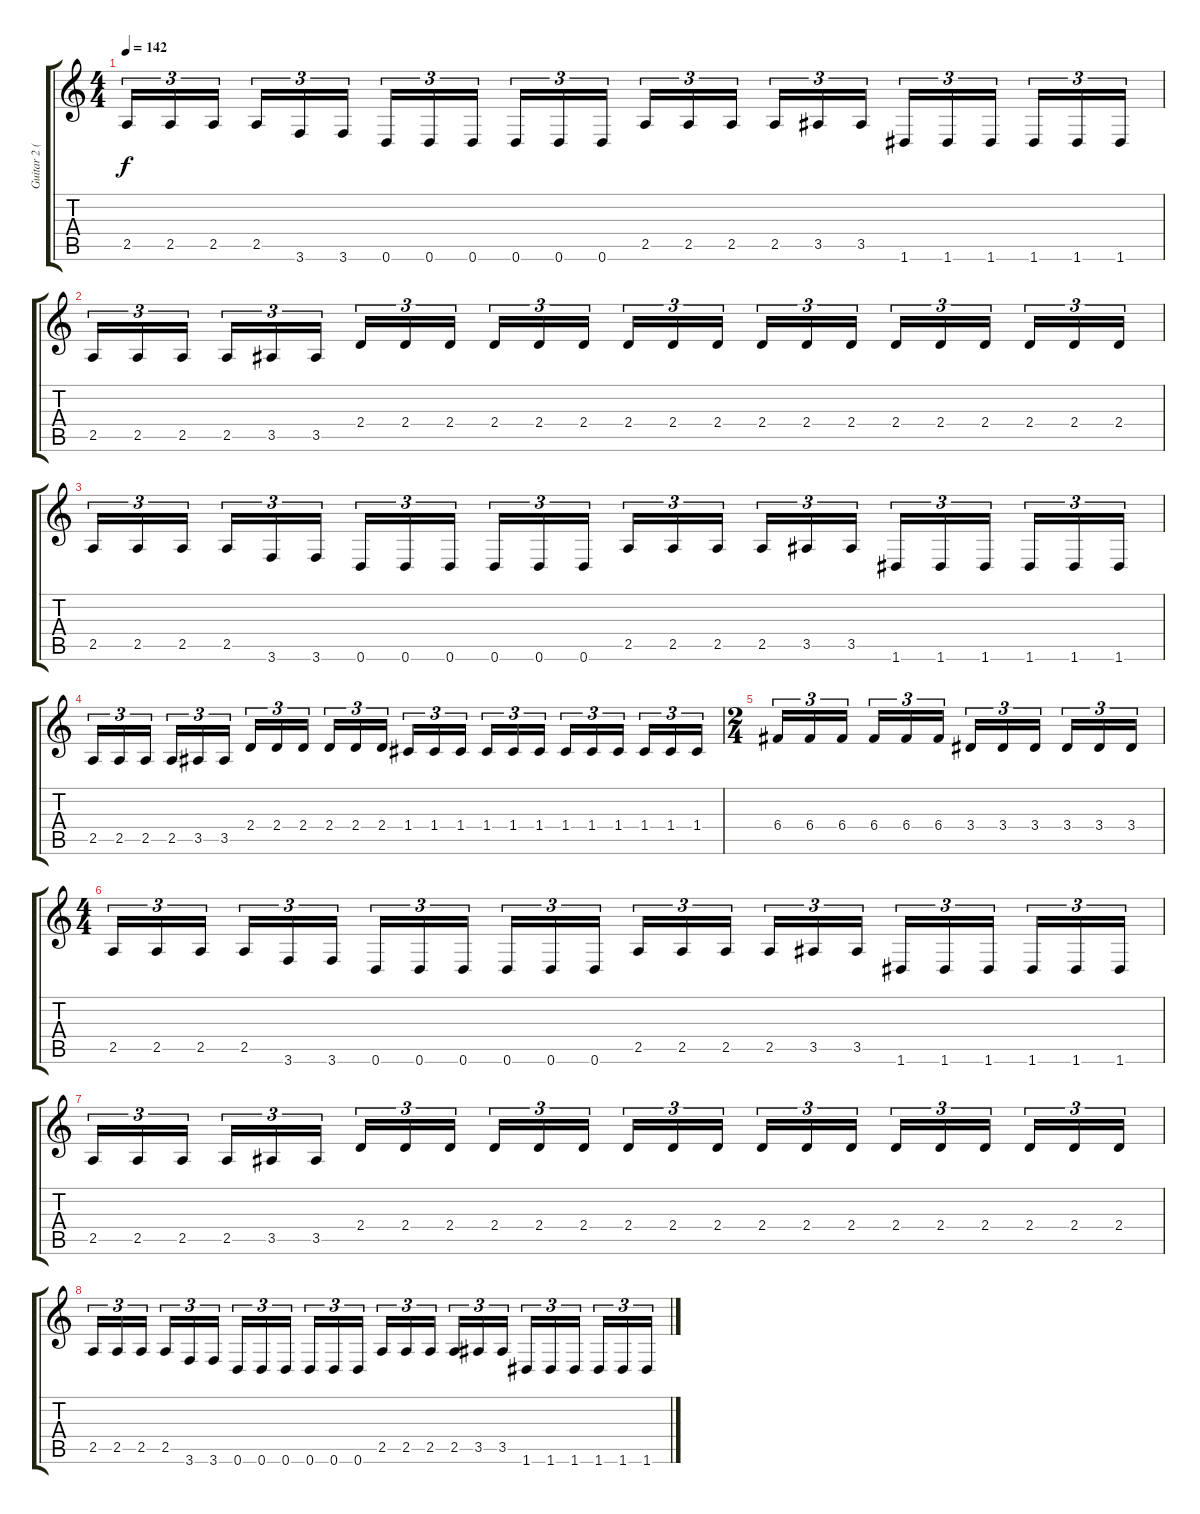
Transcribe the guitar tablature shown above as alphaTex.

\track ("Guitar 2 (Erik)" "Guitar 2 (") {instrument distortionguitar}
\staff {score tabs}
\tuning (D4 A3 F3 C3 G2 D2) {hide}
\ts (4 4)
\tempo 142
\clef g2
\ks c
2.5.16{tu (3 2) dy f instrument distortionguitar} 2.5.16{tu (3 2)} 2.5.16{tu (3 2)} 2.5.16{tu (3 2)} 3.6.16{tu (3 2)} 3.6.16{tu (3 2)} 0.6.16{tu (3 2)} 0.6.16{tu (3 2)} 0.6.16{tu (3 2)} 0.6.16{tu (3 2)} 0.6.16{tu (3 2)} 0.6.16{tu (3 2)} 2.5.16{tu (3 2)} 2.5.16{tu (3 2)} 2.5.16{tu (3 2)} 2.5.16{tu (3 2)} 3.5.16{tu (3 2)} 3.5.16{tu (3 2)} 1.6.16{tu (3 2)} 1.6.16{tu (3 2)} 1.6.16{tu (3 2)} 1.6.16{tu (3 2)} 1.6.16{tu (3 2)} 1.6.16{tu (3 2)} |
2.5.16{tu (3 2)} 2.5.16{tu (3 2)} 2.5.16{tu (3 2)} 2.5.16{tu (3 2)} 3.5.16{tu (3 2)} 3.5.16{tu (3 2)} 2.4.16{tu (3 2)} 2.4.16{tu (3 2)} 2.4.16{tu (3 2)} 2.4.16{tu (3 2)} 2.4.16{tu (3 2)} 2.4.16{tu (3 2)} 2.4.16{tu (3 2)} 2.4.16{tu (3 2)} 2.4.16{tu (3 2)} 2.4.16{tu (3 2)} 2.4.16{tu (3 2)} 2.4.16{tu (3 2)} 2.4.16{tu (3 2)} 2.4.16{tu (3 2)} 2.4.16{tu (3 2)} 2.4.16{tu (3 2)} 2.4.16{tu (3 2)} 2.4.16{tu (3 2)} |
2.5.16{tu (3 2)} 2.5.16{tu (3 2)} 2.5.16{tu (3 2)} 2.5.16{tu (3 2)} 3.6.16{tu (3 2)} 3.6.16{tu (3 2)} 0.6.16{tu (3 2)} 0.6.16{tu (3 2)} 0.6.16{tu (3 2)} 0.6.16{tu (3 2)} 0.6.16{tu (3 2)} 0.6.16{tu (3 2)} 2.5.16{tu (3 2)} 2.5.16{tu (3 2)} 2.5.16{tu (3 2)} 2.5.16{tu (3 2)} 3.5.16{tu (3 2)} 3.5.16{tu (3 2)} 1.6.16{tu (3 2)} 1.6.16{tu (3 2)} 1.6.16{tu (3 2)} 1.6.16{tu (3 2)} 1.6.16{tu (3 2)} 1.6.16{tu (3 2)} |
2.5.16{tu (3 2)} 2.5.16{tu (3 2)} 2.5.16{tu (3 2)} 2.5.16{tu (3 2)} 3.5.16{tu (3 2)} 3.5.16{tu (3 2)} 2.4.16{tu (3 2)} 2.4.16{tu (3 2)} 2.4.16{tu (3 2)} 2.4.16{tu (3 2)} 2.4.16{tu (3 2)} 2.4.16{tu (3 2)} 1.4.16{tu (3 2)} 1.4.16{tu (3 2)} 1.4.16{tu (3 2)} 1.4.16{tu (3 2)} 1.4.16{tu (3 2)} 1.4.16{tu (3 2)} 1.4.16{tu (3 2)} 1.4.16{tu (3 2)} 1.4.16{tu (3 2)} 1.4.16{tu (3 2)} 1.4.16{tu (3 2)} 1.4.16{tu (3 2)} |
\ts (2 4)
6.4.16{tu (3 2)} 6.4.16{tu (3 2)} 6.4.16{tu (3 2)} 6.4.16{tu (3 2)} 6.4.16{tu (3 2)} 6.4.16{tu (3 2)} 3.4.16{tu (3 2)} 3.4.16{tu (3 2)} 3.4.16{tu (3 2)} 3.4.16{tu (3 2)} 3.4.16{tu (3 2)} 3.4.16{tu (3 2)} |
\ts (4 4)
2.5.16{tu (3 2)} 2.5.16{tu (3 2)} 2.5.16{tu (3 2)} 2.5.16{tu (3 2)} 3.6.16{tu (3 2)} 3.6.16{tu (3 2)} 0.6.16{tu (3 2)} 0.6.16{tu (3 2)} 0.6.16{tu (3 2)} 0.6.16{tu (3 2)} 0.6.16{tu (3 2)} 0.6.16{tu (3 2)} 2.5.16{tu (3 2)} 2.5.16{tu (3 2)} 2.5.16{tu (3 2)} 2.5.16{tu (3 2)} 3.5.16{tu (3 2)} 3.5.16{tu (3 2)} 1.6.16{tu (3 2)} 1.6.16{tu (3 2)} 1.6.16{tu (3 2)} 1.6.16{tu (3 2)} 1.6.16{tu (3 2)} 1.6.16{tu (3 2)} |
2.5.16{tu (3 2)} 2.5.16{tu (3 2)} 2.5.16{tu (3 2)} 2.5.16{tu (3 2)} 3.5.16{tu (3 2)} 3.5.16{tu (3 2)} 2.4.16{tu (3 2)} 2.4.16{tu (3 2)} 2.4.16{tu (3 2)} 2.4.16{tu (3 2)} 2.4.16{tu (3 2)} 2.4.16{tu (3 2)} 2.4.16{tu (3 2)} 2.4.16{tu (3 2)} 2.4.16{tu (3 2)} 2.4.16{tu (3 2)} 2.4.16{tu (3 2)} 2.4.16{tu (3 2)} 2.4.16{tu (3 2)} 2.4.16{tu (3 2)} 2.4.16{tu (3 2)} 2.4.16{tu (3 2)} 2.4.16{tu (3 2)} 2.4.16{tu (3 2)} |
2.5.16{tu (3 2)} 2.5.16{tu (3 2)} 2.5.16{tu (3 2)} 2.5.16{tu (3 2)} 3.6.16{tu (3 2)} 3.6.16{tu (3 2)} 0.6.16{tu (3 2)} 0.6.16{tu (3 2)} 0.6.16{tu (3 2)} 0.6.16{tu (3 2)} 0.6.16{tu (3 2)} 0.6.16{tu (3 2)} 2.5.16{tu (3 2)} 2.5.16{tu (3 2)} 2.5.16{tu (3 2)} 2.5.16{tu (3 2)} 3.5.16{tu (3 2)} 3.5.16{tu (3 2)} 1.6.16{tu (3 2)} 1.6.16{tu (3 2)} 1.6.16{tu (3 2)} 1.6.16{tu (3 2)} 1.6.16{tu (3 2)} 1.6.16{tu (3 2)}
